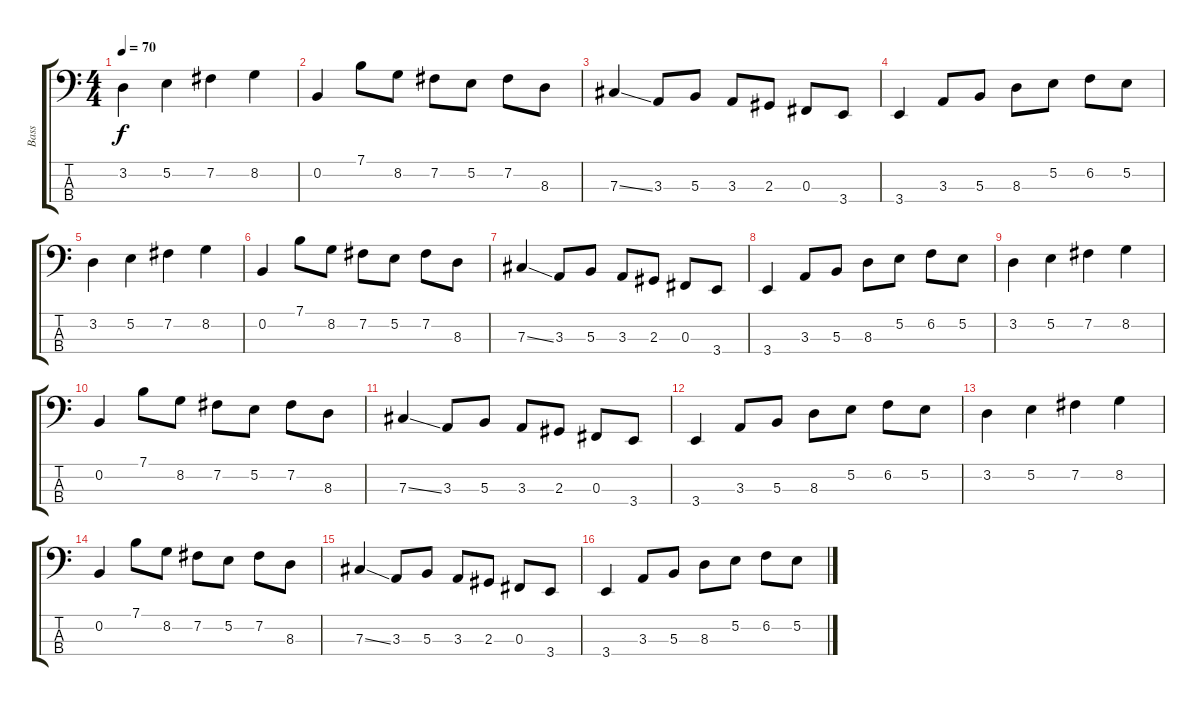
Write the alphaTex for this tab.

\track ("Bass" "Bass") {instrument electricbasspick}
\staff {score tabs}
\tuning (E2 B1 Gb1 Db1) {hide}
\ts (4 4)
\tempo 70
\clef f4
\ks c
3.2.4{dy f} 5.2.4 7.2.4 8.2.4 |
0.2.4 7.1.8 8.2.8 7.2.8 5.2.8 7.2.8 8.3.8 |
7.3{ss}.4 3.3.8 5.3.8 3.3.8 2.3.8 0.3.8 3.4.8 |
3.4.4 3.3.8 5.3.8 8.3.8 5.2.8 6.2.8 5.2.8 |
3.2.4 5.2.4 7.2.4 8.2.4 |
0.2.4 7.1.8 8.2.8 7.2.8 5.2.8 7.2.8 8.3.8 |
7.3{ss}.4 3.3.8 5.3.8 3.3.8 2.3.8 0.3.8 3.4.8 |
3.4.4 3.3.8 5.3.8 8.3.8 5.2.8 6.2.8 5.2.8 |
3.2.4 5.2.4 7.2.4 8.2.4 |
0.2.4 7.1.8 8.2.8 7.2.8 5.2.8 7.2.8 8.3.8 |
7.3{ss}.4 3.3.8 5.3.8 3.3.8 2.3.8 0.3.8 3.4.8 |
3.4.4 3.3.8 5.3.8 8.3.8 5.2.8 6.2.8 5.2.8 |
3.2.4 5.2.4 7.2.4 8.2.4 |
0.2.4 7.1.8 8.2.8 7.2.8 5.2.8 7.2.8 8.3.8 |
7.3{ss}.4 3.3.8 5.3.8 3.3.8 2.3.8 0.3.8 3.4.8 |
3.4.4 3.3.8 5.3.8 8.3.8 5.2.8 6.2.8 5.2.8
